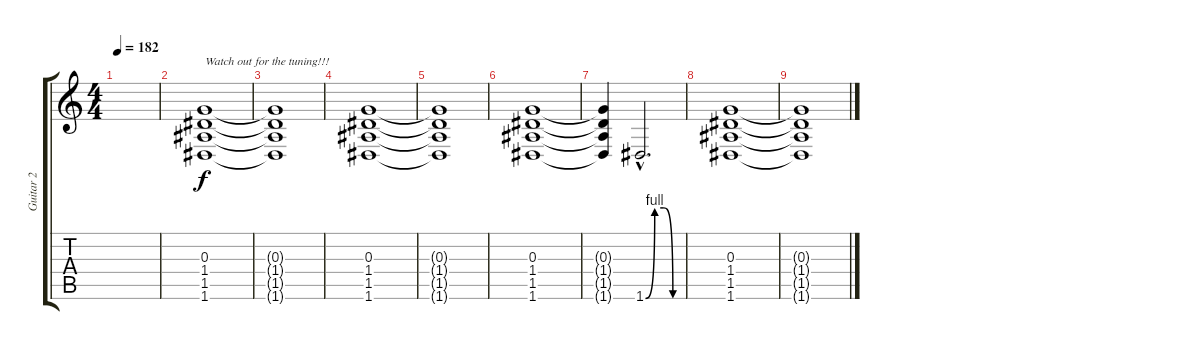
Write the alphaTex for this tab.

\track ("Guitar 2" "Guitar 2") {instrument overdrivenguitar}
\staff {score tabs}
\tuning (E4 B3 G3 D3 A2 D2) {hide}
\ts (4 4)
\tempo 182
\clef g2
\ks c
|
(0.3 1.4 1.5 1.6).1{txt "Watch out for the tuning!!!"} |
(0.3{t} 1.4{t} 1.5{t} 1.6{t}).1 |
(0.3 1.4 1.5 1.6).1 |
(0.3{t} 1.4{t} 1.5{t} 1.6{t}).1 |
(0.3 1.4 1.5 1.6).1 |
(0.3{t} 1.4{t} 1.5{t} 1.6{t}).4 1.6{be (custom 0 0 15 4 30 4 45 0 60 0) hac}.2{d} |
(0.3 1.4 1.5 1.6).1 |
(0.3{t} 1.4{t} 1.5{t} 1.6{t}).1
